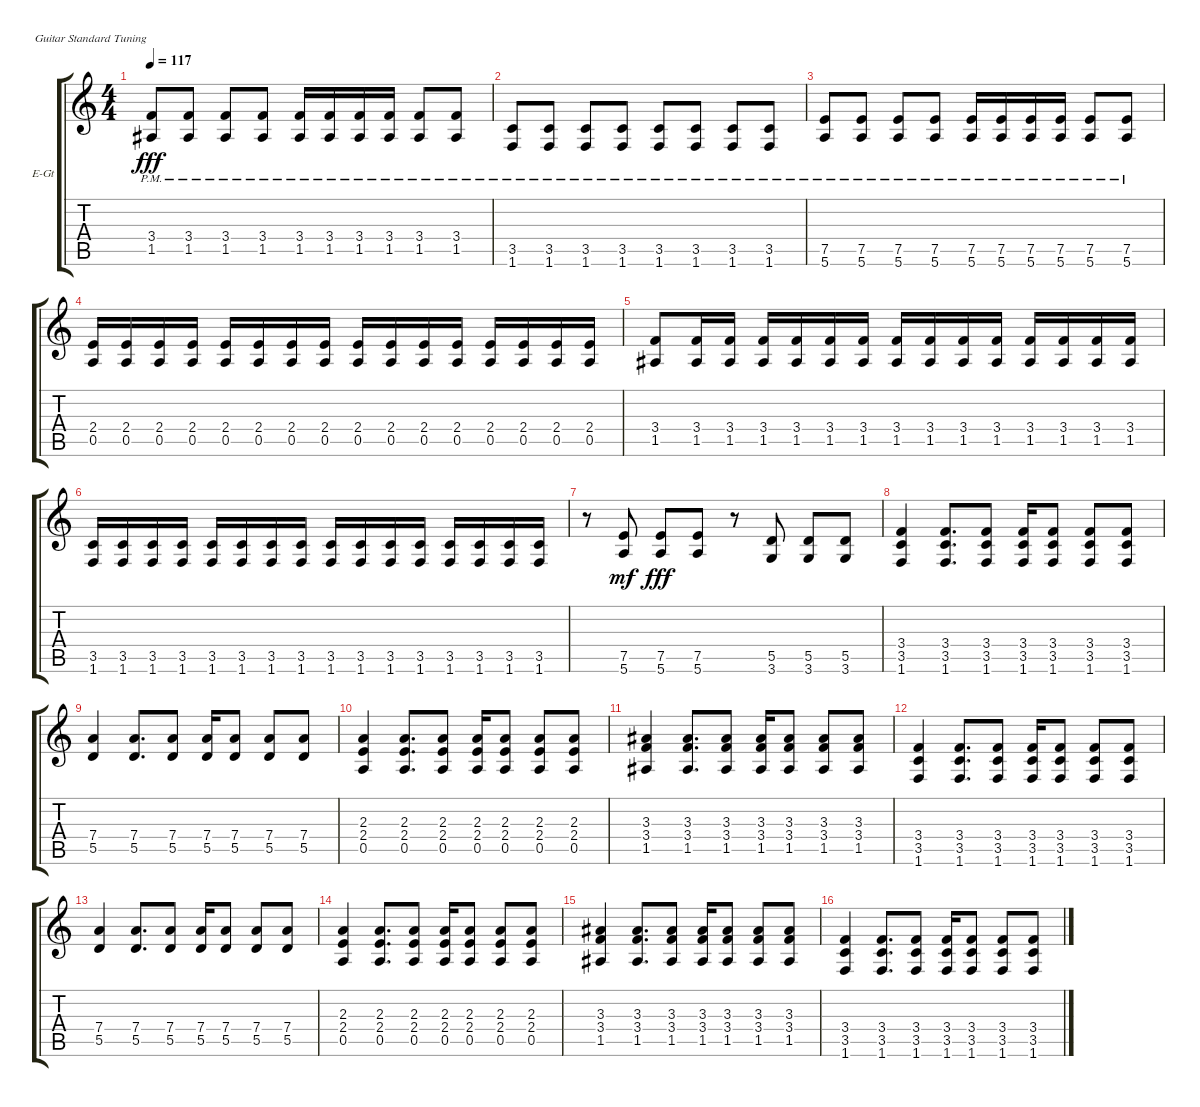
\defaultSystemsLayout 4
\bracketExtendMode groupsimilarinstruments
\firstSystemTrackNameOrientation horizontal
\otherSystemsTrackNameOrientation horizontal
\track ("alex" "E-Gt") {instrument distortionguitar}
\staff {score tabs}
\tuning (E4 B3 G3 D3 A2 E2)
\ts (4 4)
\tempo 117
\clef g2
\scale
0.333333
\ks c
(3.4{pm} 1.5{pm}).8{dy fff} (3.4{pm} 1.5{pm}).8 (3.4{pm} 1.5{pm}).8 (3.4{pm} 1.5{pm}).8 (3.4{pm} 1.5{pm}).16 (3.4{pm} 1.5{pm}).16 (3.4{pm} 1.5{pm}).16 (3.4{pm} 1.5{pm}).16 (3.4{pm} 1.5{pm}).8 (3.4{pm} 1.5{pm}).8 |
\scale
0.333333 (3.5{pm} 1.6{pm}).8 (3.5{pm} 1.6{pm}).8 (3.5{pm} 1.6{pm}).8 (3.5{pm} 1.6{pm}).8 (3.5{pm} 1.6{pm}).8 (3.5{pm} 1.6{pm}).8 (3.5{pm} 1.6{pm}).8 (3.5{pm} 1.6{pm}).8 |
\scale
0.333333 (7.5{pm} 5.6).8 (7.5{pm} 5.6).8 (7.5{pm} 5.6).8 (7.5{pm} 5.6).8 (7.5{pm} 5.6).16 (7.5{pm} 5.6).16 (7.5{pm} 5.6).16 (7.5{pm} 5.6).16 (7.5{pm} 5.6).8 (7.5{pm} 5.6).8 |
\scale
0.333333 (2.4 0.5).16 (2.4 0.5).16 (2.4 0.5).16 (2.4 0.5).16 (2.4 0.5).16 (2.4 0.5).16 (2.4 0.5).16 (2.4 0.5).16 (2.4 0.5).16 (2.4 0.5).16 (2.4 0.5).16 (2.4 0.5).16 (2.4 0.5).16 (2.4 0.5).16 (2.4 0.5).16 (2.4 0.5).16 |
\scale
0.333333 (3.4 1.5).8 (3.4 1.5).16 (3.4 1.5).16 (3.4 1.5).16 (3.4 1.5).16 (3.4 1.5).16 (3.4 1.5).16 (3.4 1.5).16 (3.4 1.5).16 (3.4 1.5).16 (3.4 1.5).16 (3.4 1.5).16 (3.4 1.5).16 (3.4 1.5).16 (3.4 1.5).16 |
\scale
0.333333 (3.5 1.6).16 (3.5 1.6).16 (3.5 1.6).16 (3.5 1.6).16 (3.5 1.6).16 (3.5 1.6).16 (3.5 1.6).16 (3.5 1.6).16 (3.5 1.6).16 (3.5 1.6).16 (3.5 1.6).16 (3.5 1.6).16 (3.5 1.6).16 (3.5 1.6).16 (3.5 1.6).16 (3.5 1.6).16 |
\scale
0.333333 r.8 (5.6 7.5).8{dy mf} (5.6 7.5).8{dy fff} (5.6 7.5).8 r.8 (3.6 5.5).8 (3.6 5.5).8 (3.6 5.5).8 |
\scale
0.333333 (3.4 3.5 1.6).4 (3.4 3.5 1.6).8{d} (3.4 3.5 1.6).8 (3.4 3.5 1.6).16 (3.4 3.5 1.6).8 (3.4 3.5 1.6).8 (3.4 3.5 1.6).8 |
\scale
0.333333 (5.5 7.4).4 (5.5 7.4).8{d} (5.5 7.4).8 (5.5 7.4).16 (5.5 7.4).8 (5.5 7.4).8 (5.5 7.4).8 |
\scale
0.333333 (2.3 2.4 0.5).4 (2.3 2.4 0.5).8{d} (2.3 2.4 0.5).8 (2.3 2.4 0.5).16 (2.3 2.4 0.5).8 (2.3 2.4 0.5).8 (2.3 2.4 0.5).8 |
\scale
0.333333 (3.3 3.4 1.5).4 (3.3 3.4 1.5).8{d} (3.3 3.4 1.5).8 (3.3 3.4 1.5).16 (3.3 3.4 1.5).8 (3.3 3.4 1.5).8 (3.3 3.4 1.5).8 |
\scale
0.333333 (3.4 3.5 1.6).4 (3.4 3.5 1.6).8{d} (3.4 3.5 1.6).8 (3.4 3.5 1.6).16 (3.4 3.5 1.6).8 (3.4 3.5 1.6).8 (3.4 3.5 1.6).8 |
\scale
0.333333 (5.5 7.4).4 (5.5 7.4).8{d} (5.5 7.4).8 (5.5 7.4).16 (5.5 7.4).8 (5.5 7.4).8 (5.5 7.4).8 |
\scale
0.333333 (2.3 2.4 0.5).4 (2.3 2.4 0.5).8{d} (2.3 2.4 0.5).8 (2.3 2.4 0.5).16 (2.3 2.4 0.5).8 (2.3 2.4 0.5).8 (2.3 2.4 0.5).8 |
\scale
0.333333 (3.3 3.4 1.5).4 (3.3 3.4 1.5).8{d} (3.3 3.4 1.5).8 (3.3 3.4 1.5).16 (3.3 3.4 1.5).8 (3.3 3.4 1.5).8 (3.3 3.4 1.5).8 |
\scale
0.333333 (3.4 3.5 1.6).4 (3.4 3.5 1.6).8{d} (3.4 3.5 1.6).8 (3.4 3.5 1.6).16 (3.4 3.5 1.6).8 (3.4 3.5 1.6).8 (3.4 3.5 1.6).8
